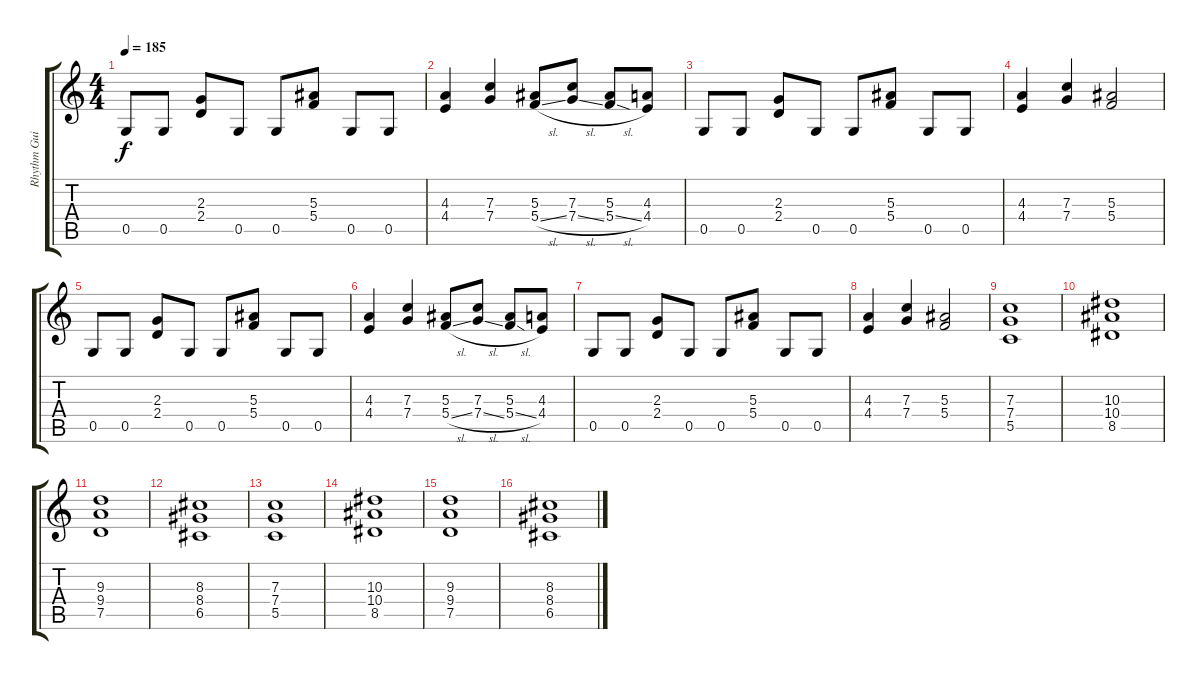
\track ("Rhythm Guitar" "Rhythm Gui") {instrument distortionguitar}
\staff {score tabs}
\tuning (D4 A3 F3 C3 G2 D2) {hide}
\ts (4 4)
\tempo 185
\clef g2
\ks c
0.5.8{dy f} 0.5.8 (2.3 2.4).8 0.5.8 0.5.8 (5.3 5.4).8 0.5.8 0.5.8 |
(4.3 4.4).4 (7.3 7.4).4 (5.3 5.4{sl}).8 (7.3 7.4{sl}).8 (5.3 5.4{sl}).8 (4.3 4.4).8 |
0.5.8 0.5.8 (2.3 2.4).8 0.5.8 0.5.8 (5.3 5.4).8 0.5.8 0.5.8 |
(4.3 4.4).4 (7.3 7.4).4 (5.3 5.4).2 |
0.5.8 0.5.8 (2.3 2.4).8 0.5.8 0.5.8 (5.3 5.4).8 0.5.8 0.5.8 |
(4.3 4.4).4 (7.3 7.4).4 (5.3 5.4{sl}).8 (7.3 7.4{sl}).8 (5.3 5.4{sl}).8 (4.3 4.4).8 |
0.5.8 0.5.8 (2.3 2.4).8 0.5.8 0.5.8 (5.3 5.4).8 0.5.8 0.5.8 |
(4.3 4.4).4 (7.3 7.4).4 (5.3 5.4).2 |
(7.3 7.4 5.5).1 |
(10.3 10.4 8.5).1 |
(9.3 9.4 7.5).1 |
(8.3 8.4 6.5).1 |
(7.3 7.4 5.5).1 |
(10.3 10.4 8.5).1 |
(9.3 9.4 7.5).1 |
(8.3 8.4 6.5).1
